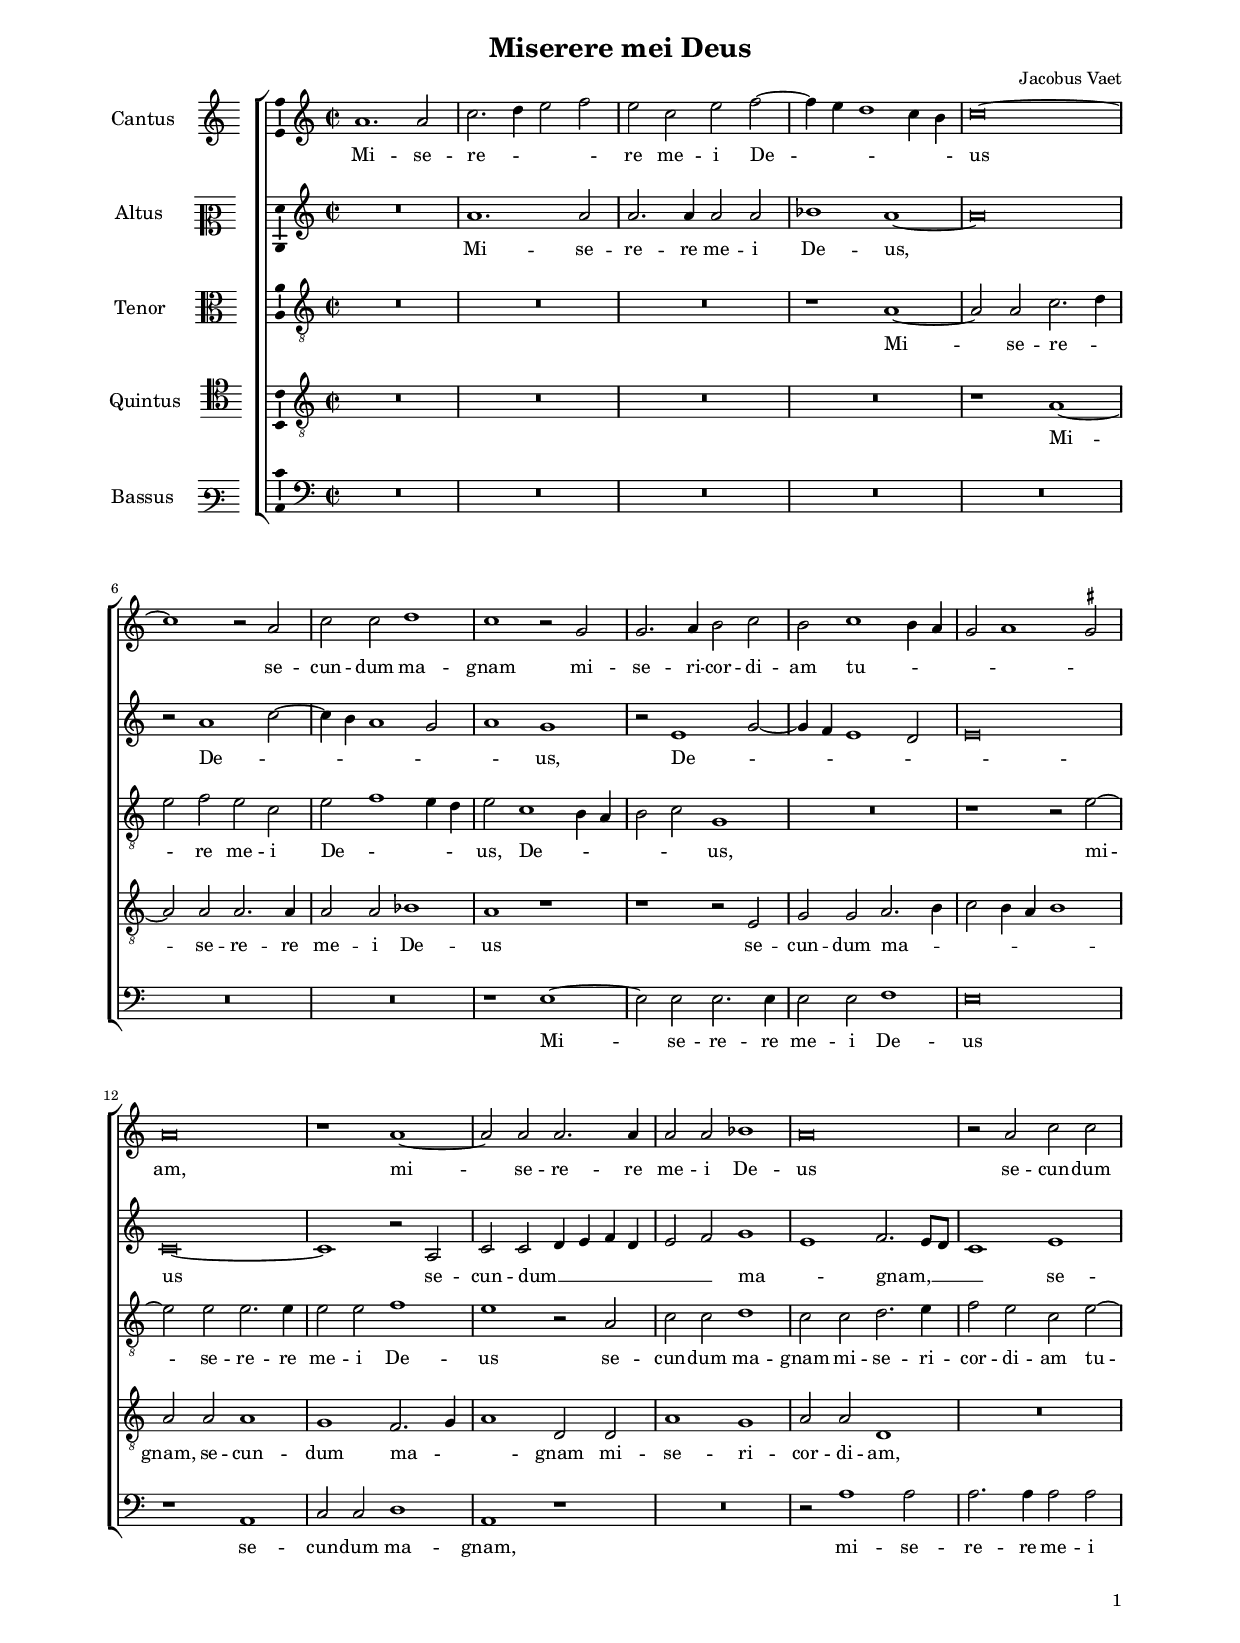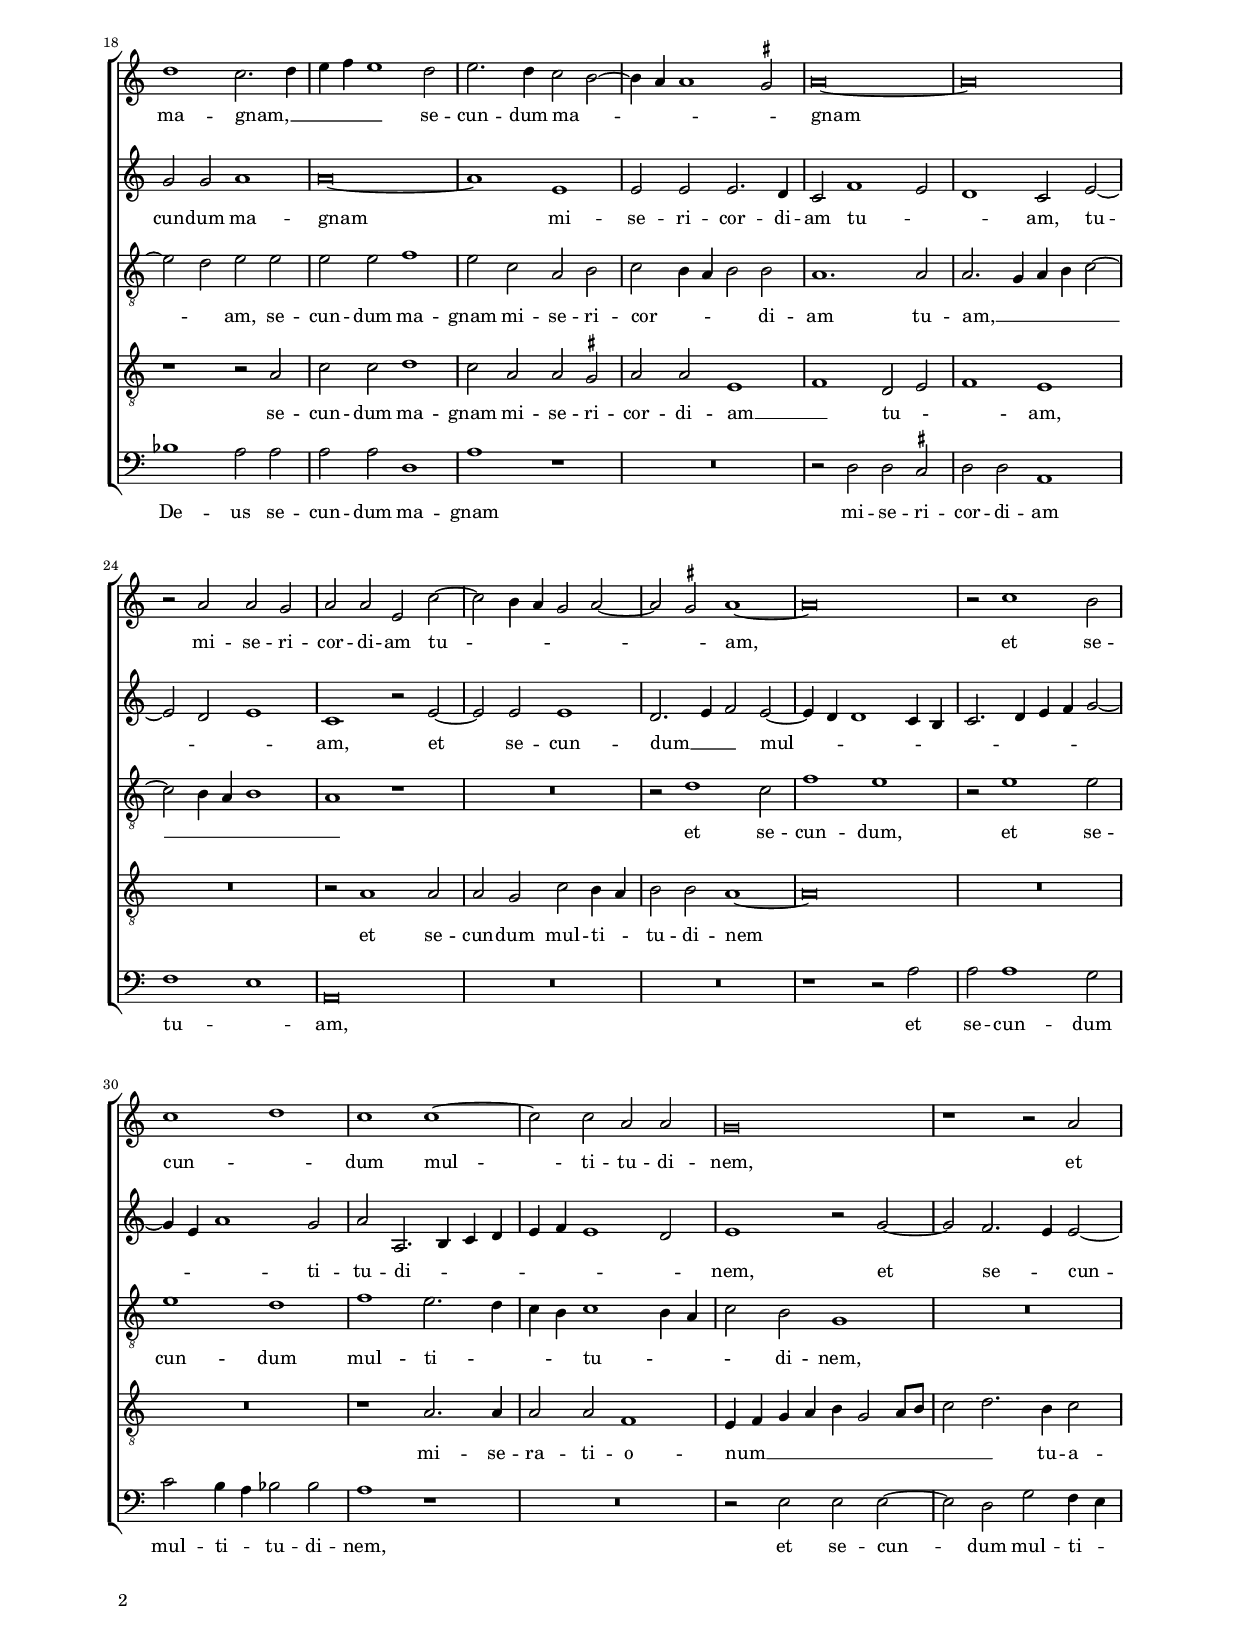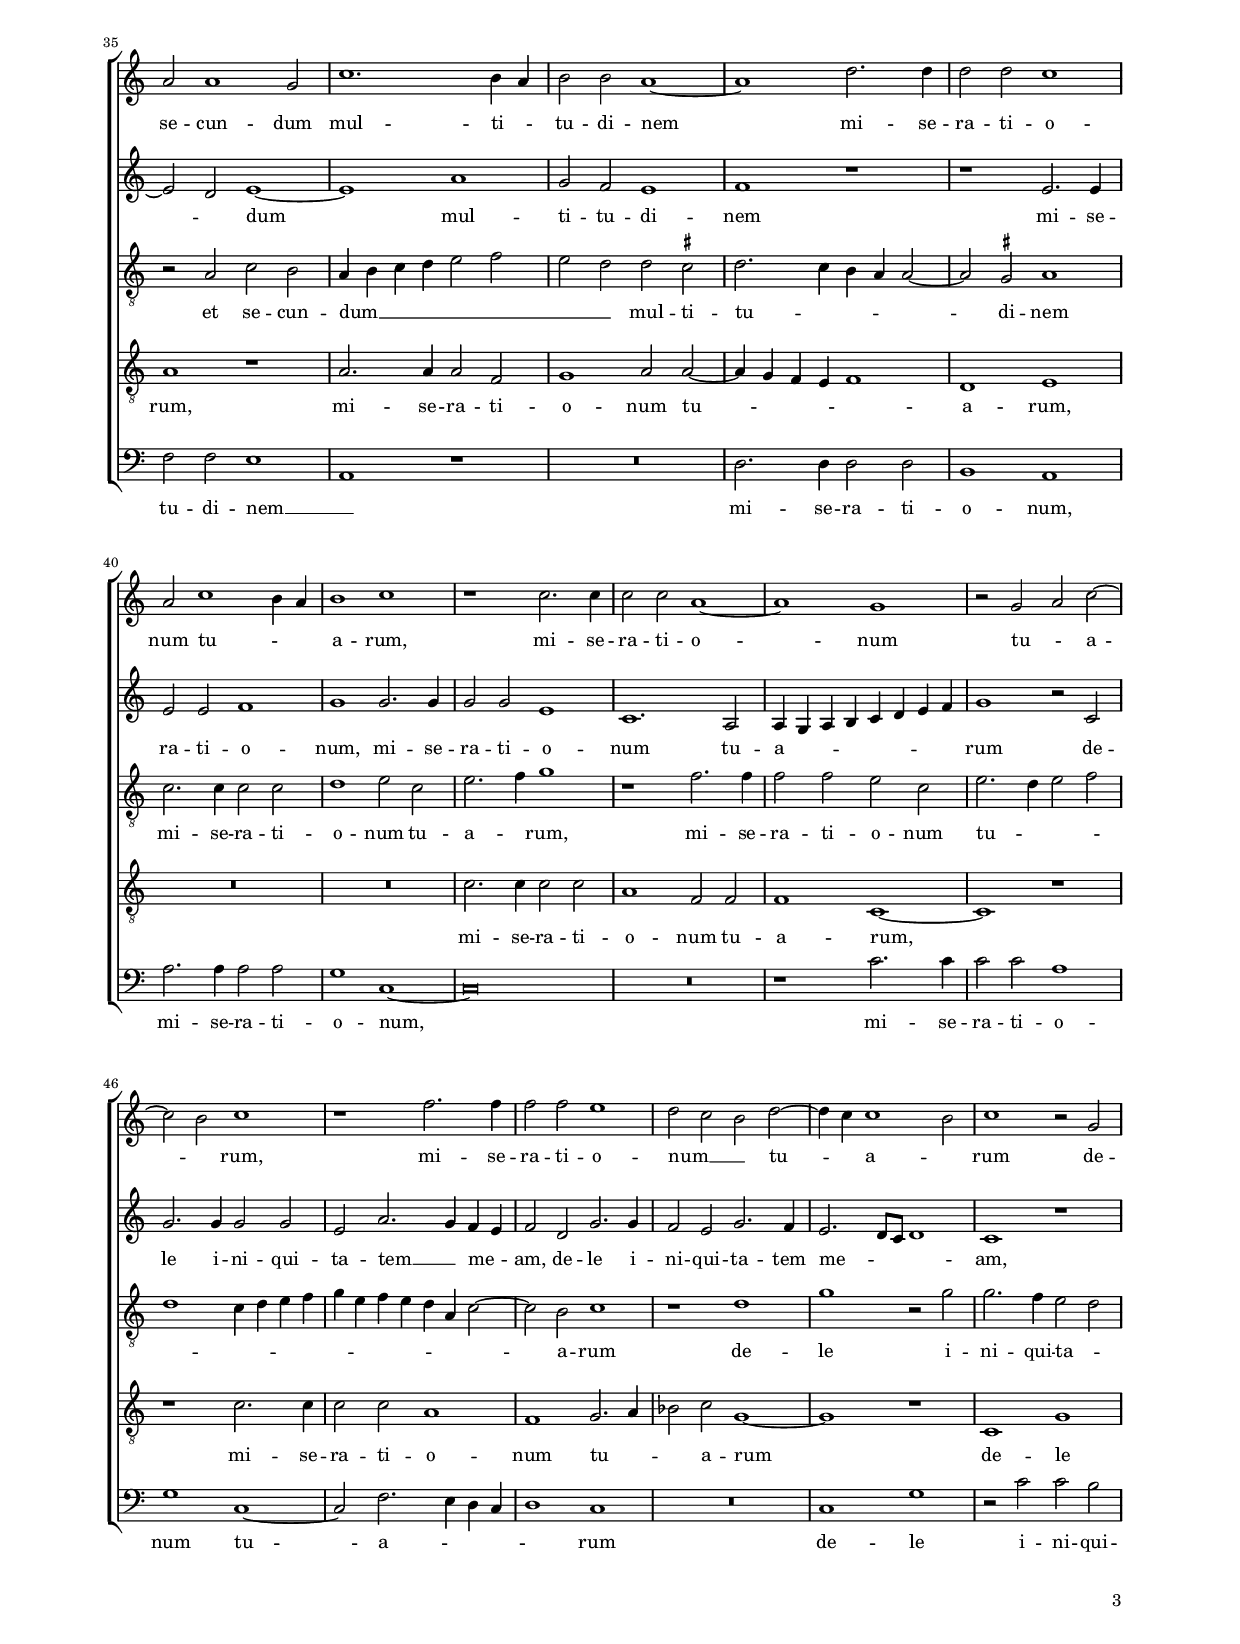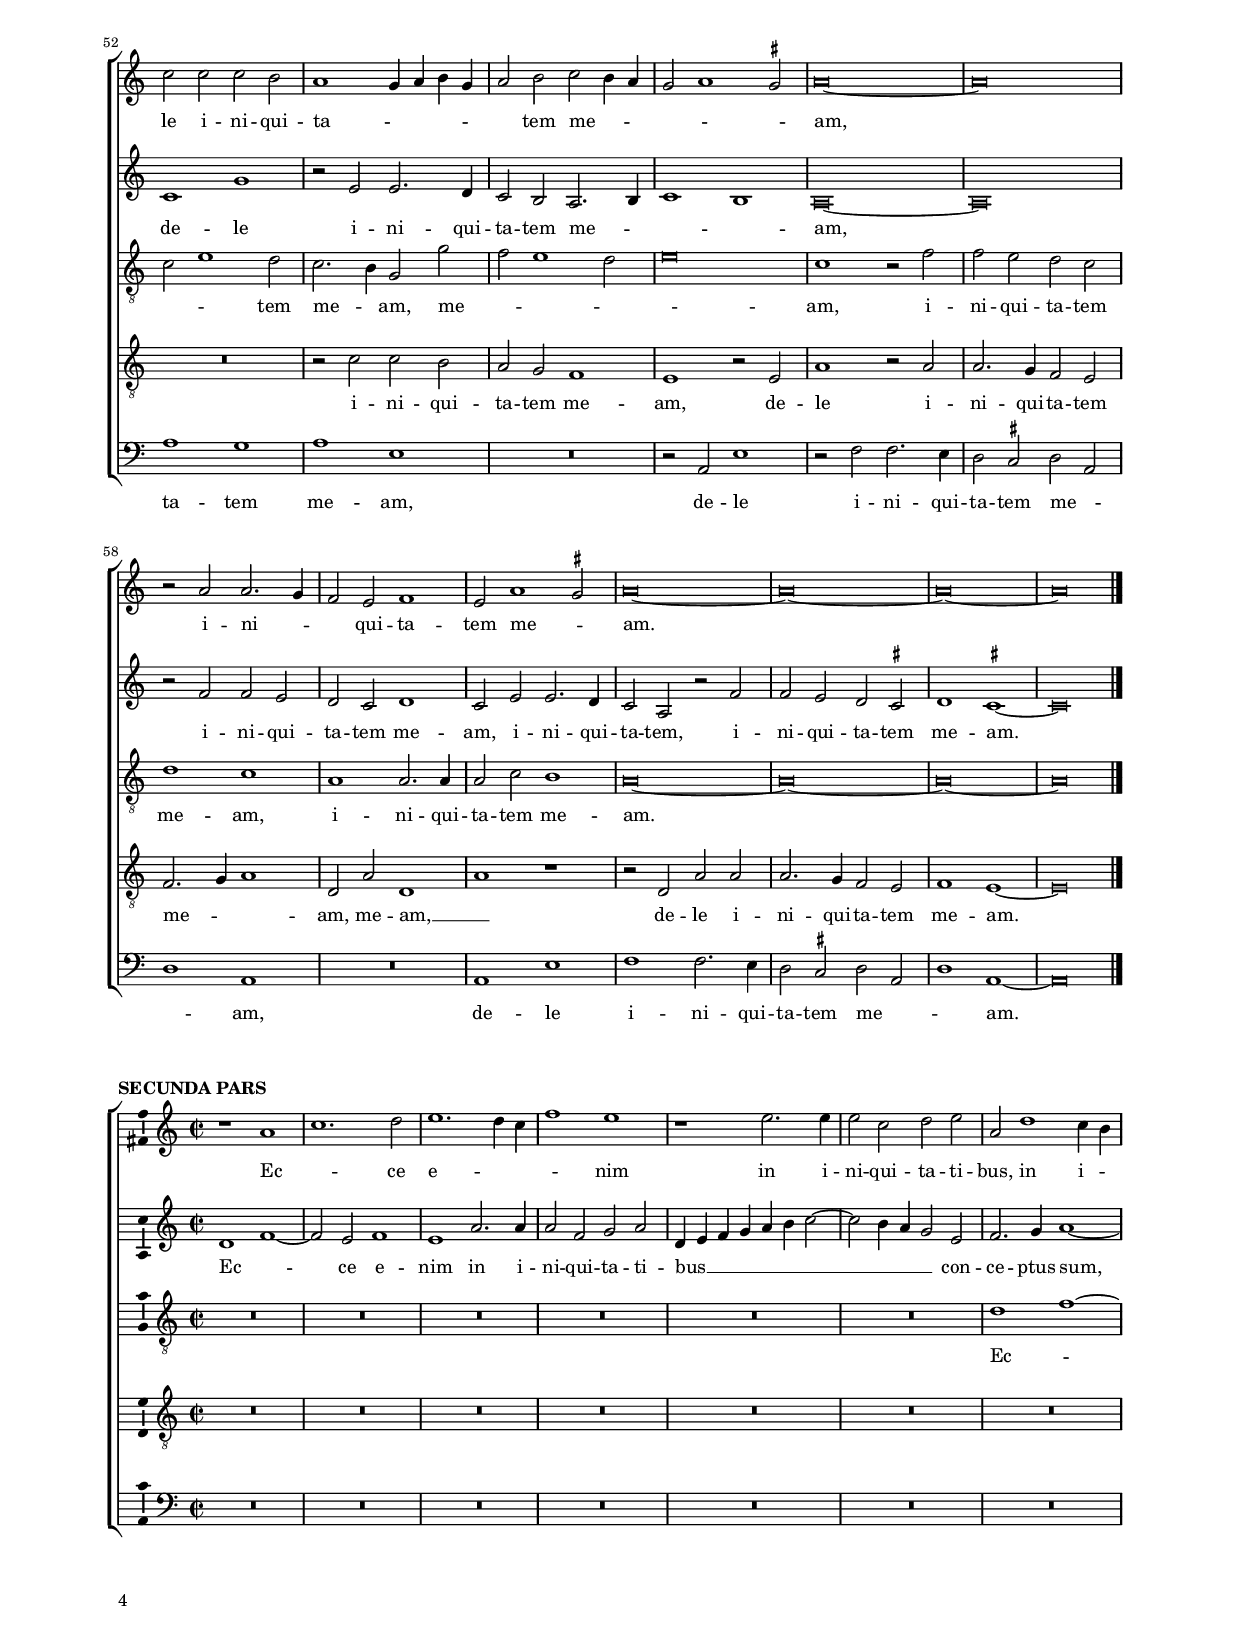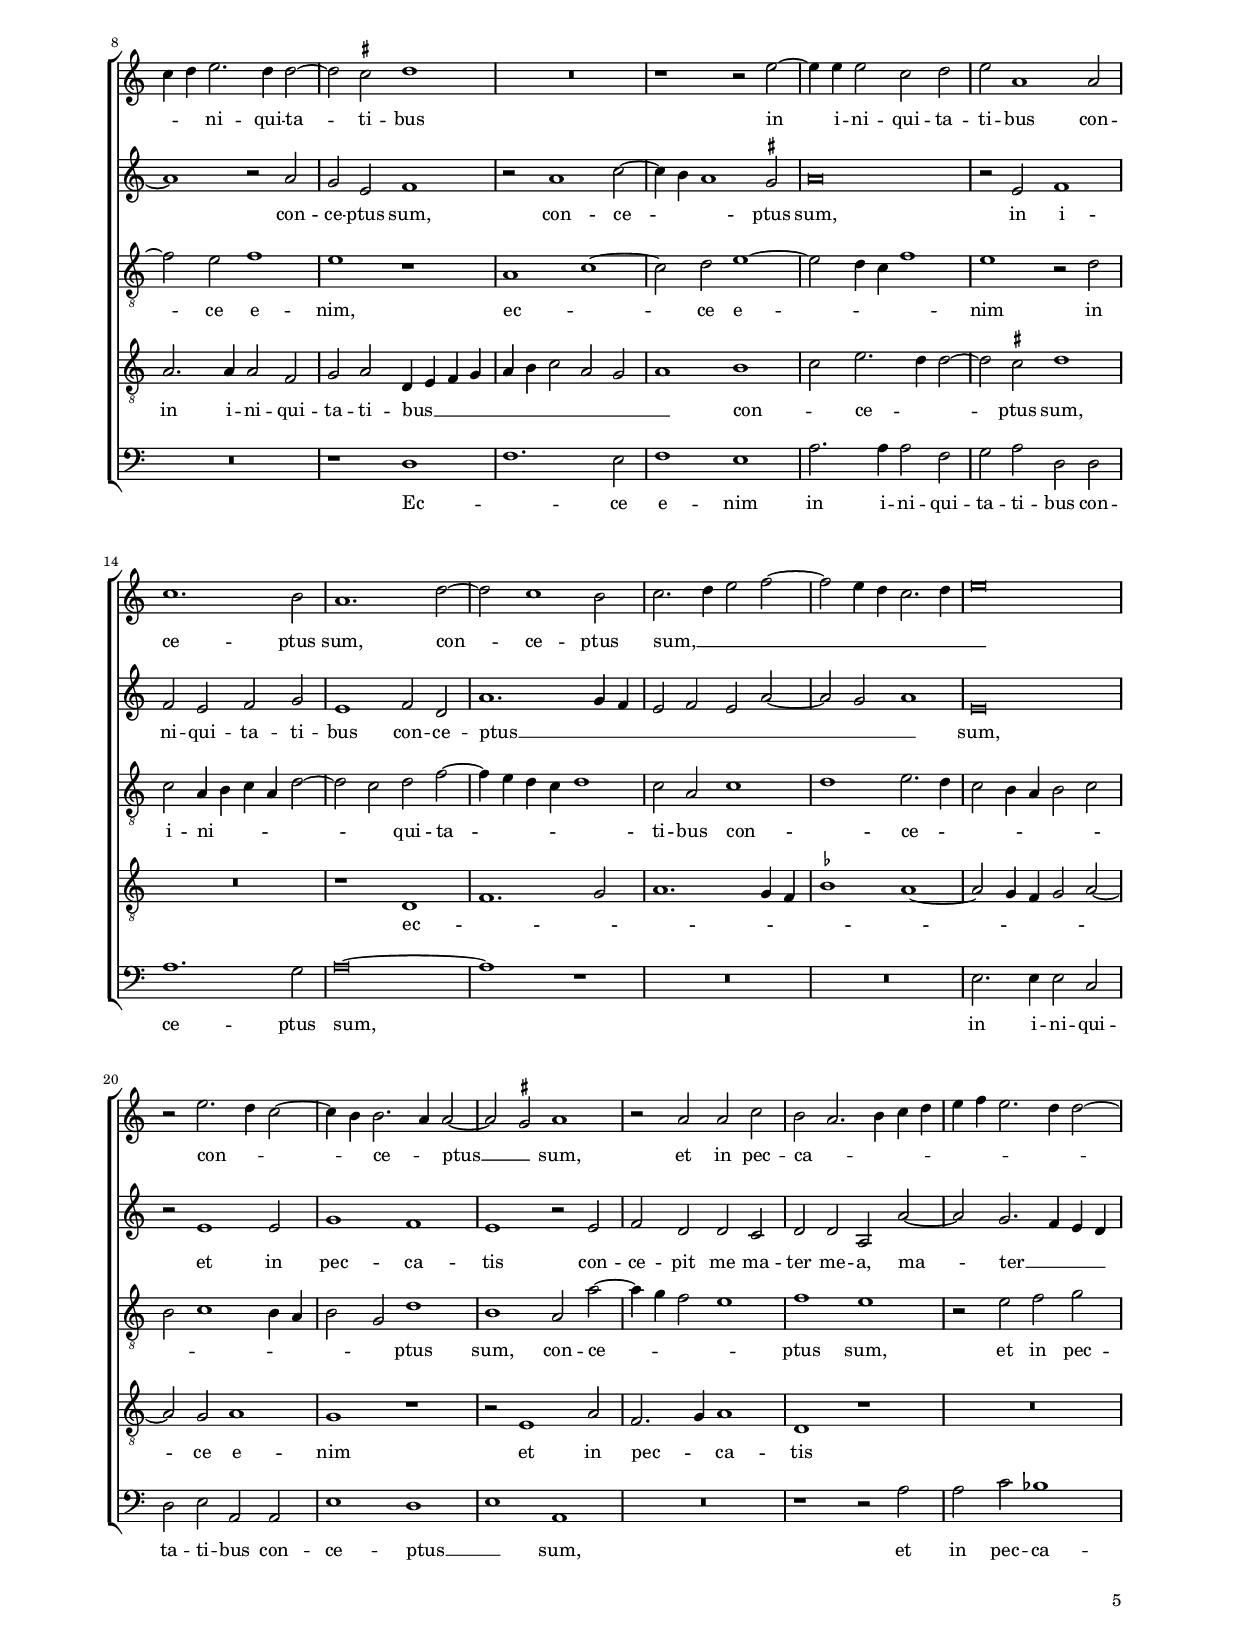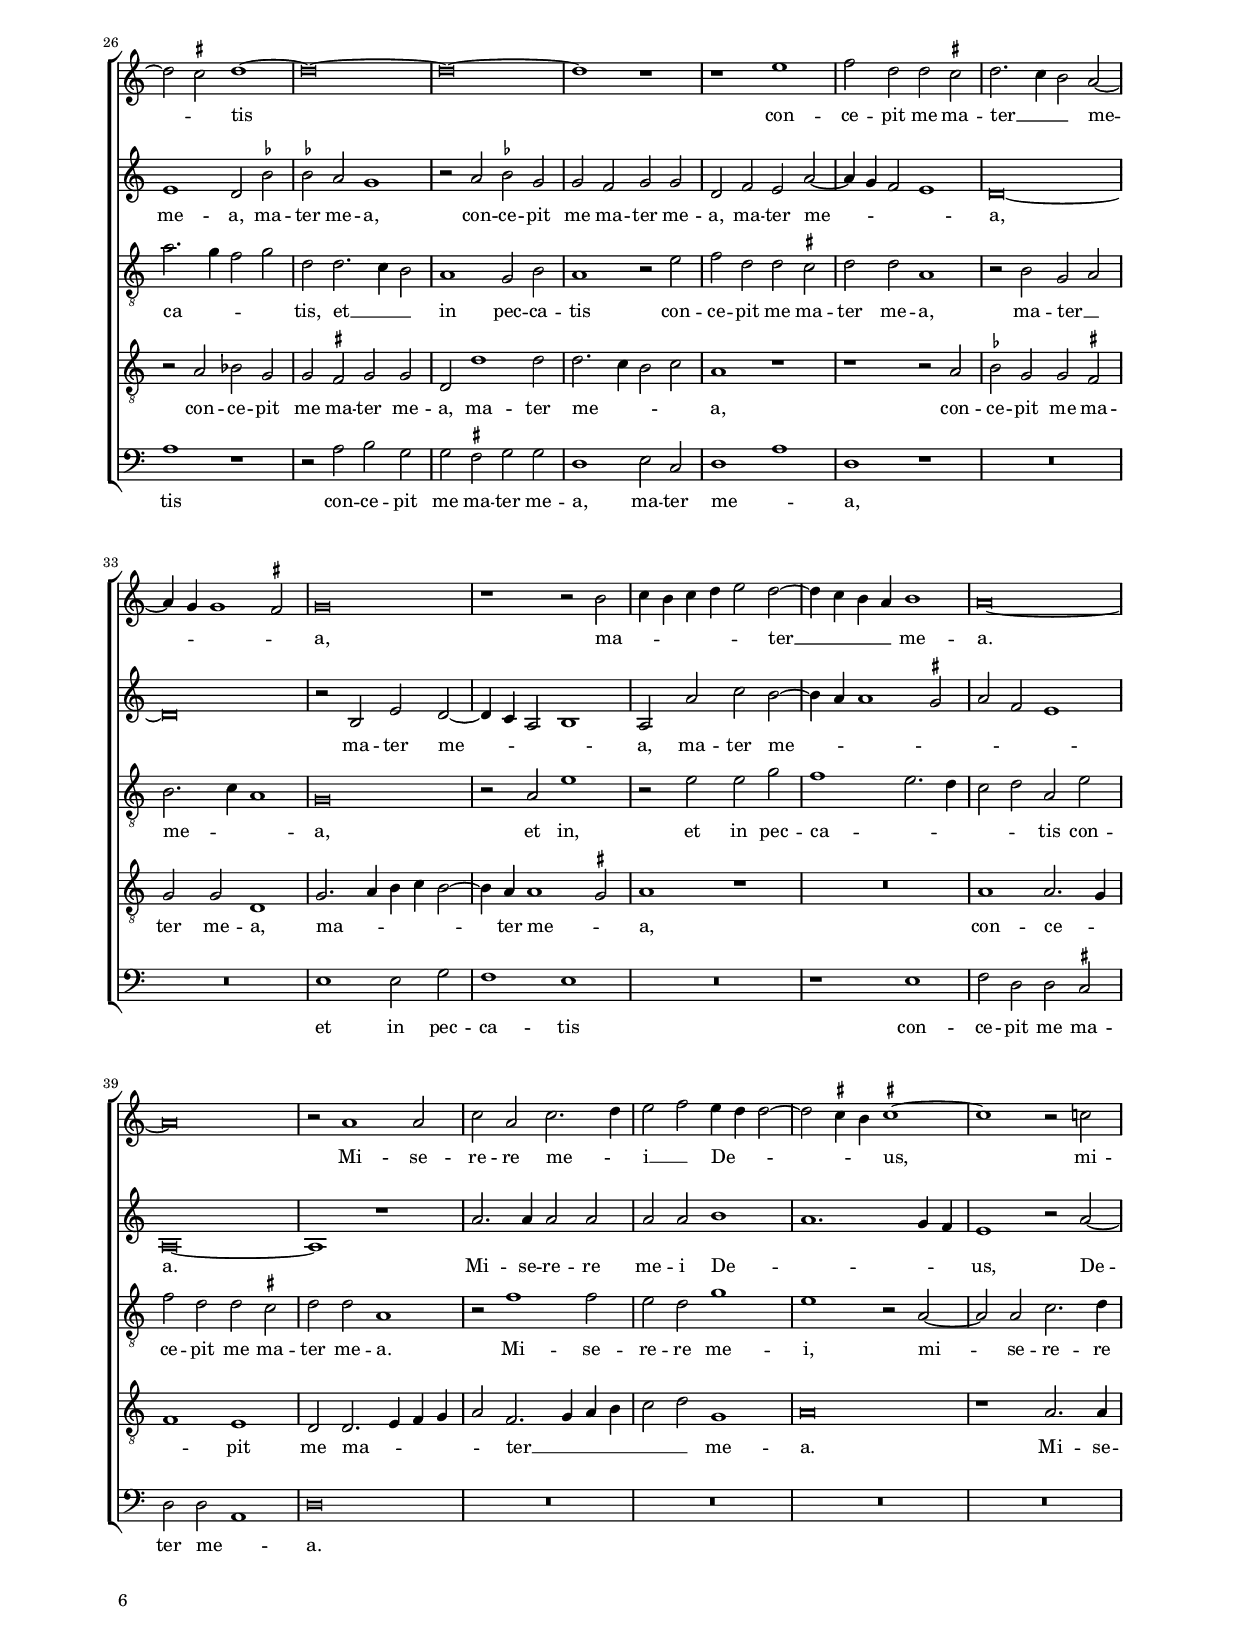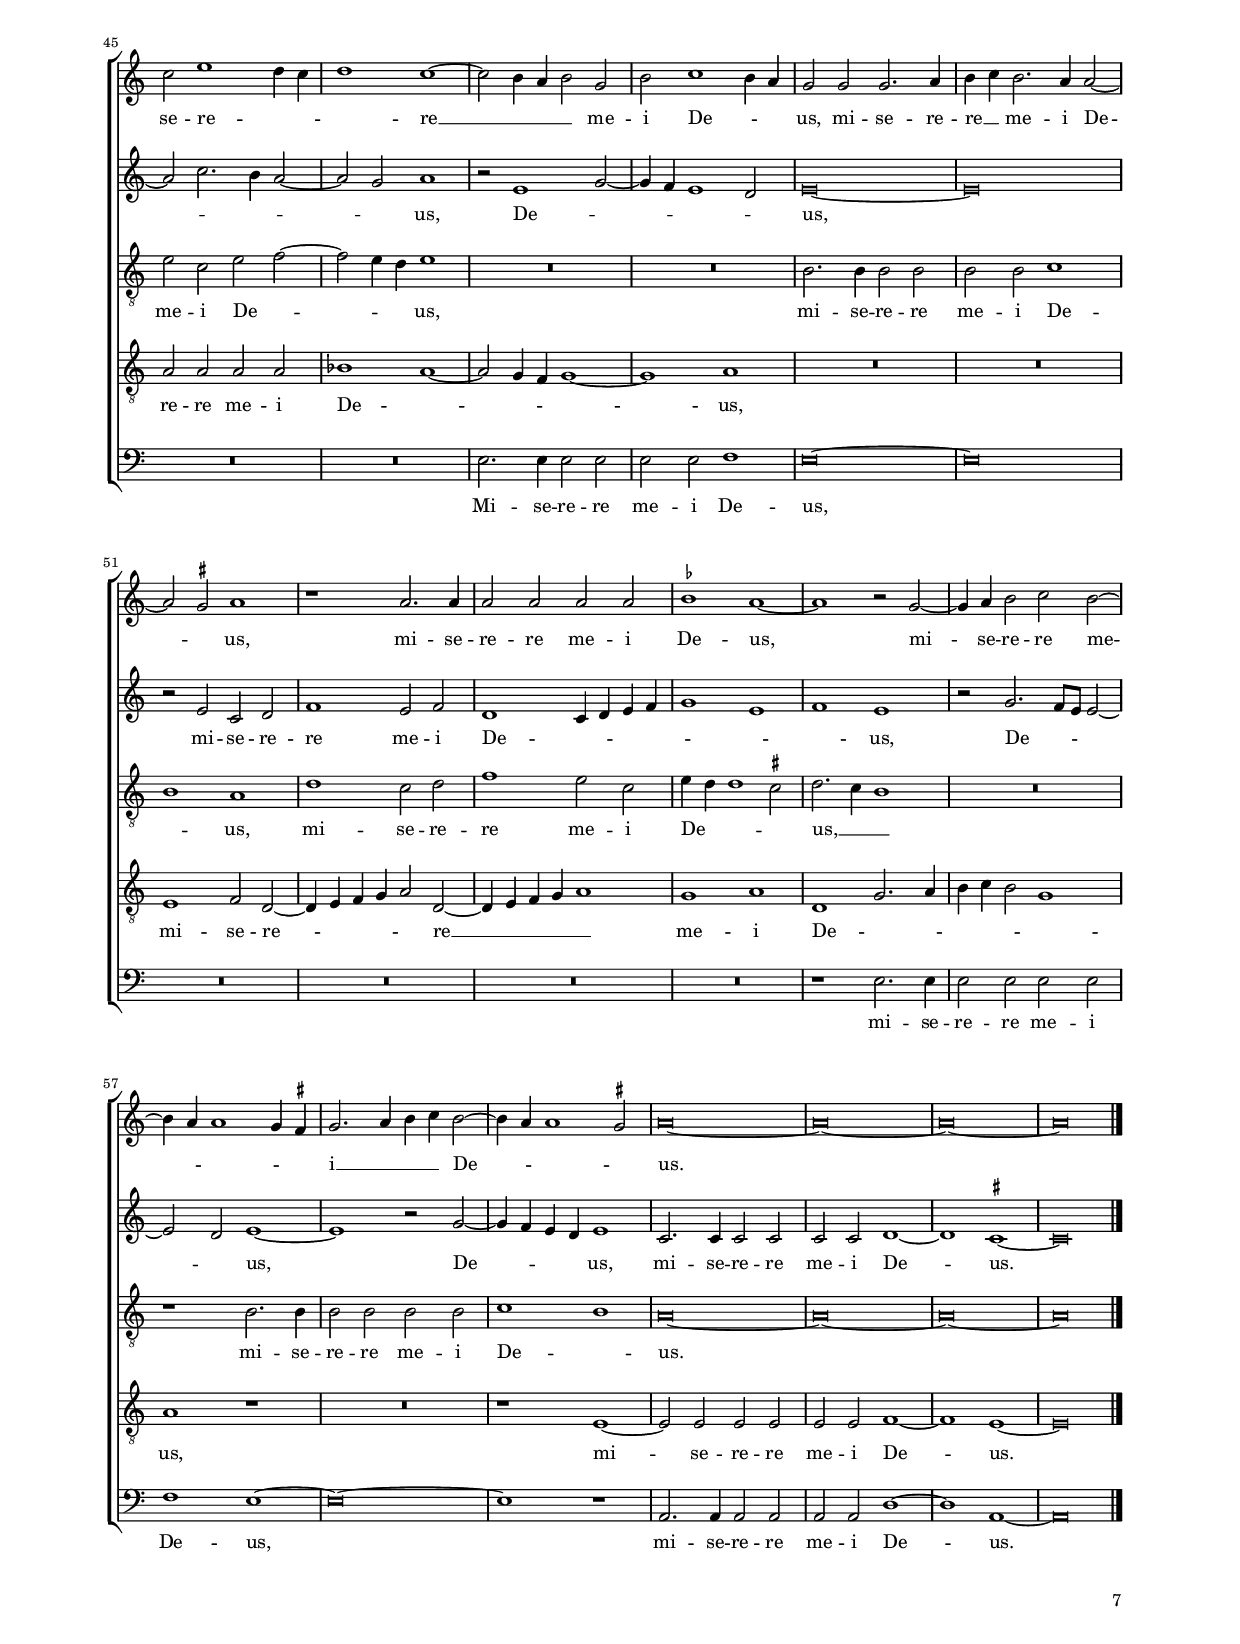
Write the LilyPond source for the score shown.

\header
{
  title="Miserere mei Deus"
  composer="Jacobus Vaet"
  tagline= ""
}

\version "2.20.0"
\language deutsch
#(set-global-staff-size 15)
% #(set-default-paper-size "letter")
#(ly:set-option 'point-and-click #f)

	
	ficta = { \once \set suggestAccidentals = ##t }
	
	forget = #(define-music-function (music) (ly:music?) #{
		\accidentalStyle forget
		$music
		\accidentalStyle default
		#})
	    

\paper
	{
	top-margin = 1.8 \cm
	bottom-margin = 1.2 \cm
	left-margin = 2 \cm
	right-margin = 2 \cm
	ragged-bottom = ##f
	ragged-last-bottom = ##t
	print-page-number = ##f
	score-system-spacing = #'((basic-distance . 16) (minimum-distance . 14) (padding . 5) (strechability . 150))
	system-system-spacing = #'((basic-distance . 16) (minimum-distance . 14) (padding . 5) (strechability . 150))
    oddFooterMarkup=\markup   \fill-line { "" \fromproperty #'page:page-number-string }
    evenFooterMarkup=\markup  \fill-line { \fromproperty #'page:page-number-string "" }
    last-bottom-spacing = #'((basic-distance . 12) (minimum-distance . 7) (padding . 4))
	systems-per-page = 3
%	page-count = 6
%	min-systems-per-page = 3
	}

global = {
    % \set Staff.autoBeaming = ##f
	\key c \major
	\time 2/2 \set Score.measureLength = #(ly:make-moment 2/1)
    \set Score.tempoHideNote = ##t
    \tempo 2 = 90
    \skip 1*2*64 \bar "|."
	}
	

incipitcantus = \markup { \score {
	{
	\set Staff.instrumentName = \markup { \fontsize #1 "Cantus" }
	\key c \major
	\clef violin
	s4 \bar ""
	}
	\layout  {
	raggedright = ##t
	indent = 1.8 \cm
	line-width = 2.5 \cm
	\context { \Staff \remove Time_signature_engraver }
	\override Staff.Clef.Y-extent = #'(0 . 0)
	}} \hspace #1 }
      
      
incipitaltus = \markup { \score {
	{
	\set Staff.instrumentName = \markup { \fontsize #1 "Altus" }
	\key c \major
	\clef mezzosoprano
	s4 \bar ""
	}
	\layout  {
	raggedright = ##t
	indent = 1.8 \cm
	line-width = 2.5 \cm
	\context { \Staff \remove Time_signature_engraver }
	\override Staff.Clef.Y-extent = #'(0 . 0)
	}} \hspace #1 }


incipittenor = \markup { \score {
	{
	\set Staff.instrumentName = \markup { \fontsize #1 "Tenor" }
	\key c \major
	\clef alto
	s4 \bar ""
	}
	\layout  {
	raggedright = ##t
	indent = 1.8 \cm
	line-width = 2.5 \cm
	\context { \Staff \remove Time_signature_engraver }
	\override Staff.Clef.Y-extent = #'(0 . 0)
	}} \hspace #1 }
      
      
incipitquintus = \markup { \score {
	{
	\set Staff.instrumentName = \markup { \fontsize #1 "Quintus" }
	\key c \major
	\clef tenor
	s4 \bar ""
	}
	\layout  {
	raggedright = ##t
	indent = 1.8 \cm
	line-width = 2.5 \cm
	\context { \Staff \remove Time_signature_engraver }
	\override Staff.Clef.Y-extent = #'(0 . 0)
	}} \hspace #1 }
      
      
incipitbassus = \markup { \score {
	{
	\set Staff.instrumentName = \markup { \fontsize #1 "Bassus" }
	\key c \major
	\clef varbaritone
	s4 \bar ""
	}
	\layout  {
	raggedright = ##t
	indent = 1.8 \cm
	line-width = 2.5 \cm
	\context { \Staff \remove Time_signature_engraver }
	\override Staff.Clef.Y-extent = #'(0 . 0)
	}} \hspace #1 }


cantus =  \relative c''
	{
	a1. a2
	c2. d4 e2 f
	e2 c e f~
	f4 e d1 c4 h
%5
	c\breve~ |
	c1 r2 a
	c2 c d1
	c1 r2 g
	g2. a4 h2 c
%10
	h2 c1 h4 a |
	g2 a1 \ficta gis2
	a\breve
	r1 a~
	a2 a a2. a4
%15
	a2 a b1 |
	a\breve
	r2 a c c
	d1 c2. d4
	e4 f e1 d2
%20
	e2. d4 c2 h~ |
	h4 a a1 \ficta gis2
	a\breve~
	a\breve
	r2 a a g
%25
	a2 a e c'~ |
	c2 h4 a g2 a~
	a2 \ficta gis a1~
	a\breve
	r2 c1 h2
%30
	c1 d |
	c1 c~
	c2 c a a
	g\breve
	r1 r2 a
%35
	a2 a1 g2 |
	c1. h4 a
	h2 h a1~
	a1 d2. d4
	d2 d c1
%40
	a2 c1 h4 a |
	h1 c
	r1 c2. c4
	c2 c a1~
	a1 g
%45
	r2 g a c~ |
	c2 h c1
	r1 f2. f4
	f2 f e1
	d2 c h d~
%50
	d4 c c1 h2 |
	c1 r2 g
	c2 c c h
	a1 g4 a h g
	a2 h c h4 a
%55
	g2 a1 \ficta gis2 |
	a\breve~
	a\breve
	r2 a a2. g4
	f2 e f1
%60
	e2 a1 \ficta gis2 |
	a\breve~
    a\breve~
    a\breve~
    a\breve |
	}


altus =  \relative c'
    {
	R\breve
	a'1. a2
	a2. a4 a2 a
	b1 a~
%5
	a\breve |
	r2 a1 c2~
	c4 h a1 g2
	a1 g
	r2 e1 g2~
%10
	g4 f e1 d2 |
	e\breve
	c\breve~
	c1 r2 a
	c2 c d4 e f d
%15
	e2 f g1 |
	e1 f2. e8 d
	c1 e
	g2 g a1
	a\breve~
%20
	a1 e |
	e2 e e2. d4
	c2 f1 e2
	d1 c2 e~
	e2 d e1
%25
	c1 r2 e~ |
	e2 e e1
	d2. e4 f2 e~
	e4 d d1 c4 h
	c2. d4 e f g2~
%30
	g4 e a1 g2 |
	a2 a,2. h4 c d
	e4 f e1 d2
	e1 r2 g~
	g2 f2. e4 e2~
%35
	e2 d e1~ |
	e1 a
	g2 f e1
	f1 r
	r1 e2. e4
%40
	e2 e f1 |
	g1 g2. g4
	g2 g e1
	c1. a2
	a4 g a h c d e f
%45
	g1 r2 c, |
	g'2. g4 g2 g
	e2 a2. g4 f e
	f2 d g2. g4
	f2 e g2. f4
%50
	e2. d8 c d1 |
	c1 r
	c1 g'
	r2 e e2. d4
	c2 h a2. h4
%55
	c1 h |
	a\breve~
	a\breve
	r2 f' f e
	d2 c d1
%60
	c2 e e2. d4 |
	c2 a r f'
	f2 e d \ficta cis
	d1 \ficta cis~
	\ficta cis\breve |
	}


tenor =  \relative c'
	{
	R\breve
	R\breve
	R\breve
	r1 a~
%5
	a2 a c2. d4 |
	e2 f e c
	e2 f1 e4 d
	e2 c1 h4 a
	h2 c g1
%10
	R\breve |
	r1 r2 e'~
	e2 e e2. e4
	e2 e f1
	e1 r2 a,
%15
	c2 c d1 |
	c2 c d2. e4
	f2 e c e~
	e2 d e e
	e2 e f1
%20
	e2 c a h |
	c2 h4 a h2 h
	a1. a2
	a2. g4 a h c2~
	c2 h4 a h1
%25
	a1 r |
	R\breve
	r2 d1 c2
	f1 e
	r2 e1 e2
%30
	e1 d |
	f1 e2. d4
	c4 h c1 h4 a
	c2 h g1
	R\breve
%35
	r2 a c h |
	a4 h c d e2 f
	e2 d d \ficta cis
	d2. c4 h a a2~
	a2 \ficta gis a1
%40
	c2. c4 c2 c |
	d1 e2 c
	e2. f4 g1
	r1 f2. f4
	f2 f e c
%45
	e2. d4 e2 f |
	d1 c4 d e f
	g4 e f e d a c2~
	c2 h c1
	r1 d
%50
	g1 r2 g |
	g2. f4 e2 d
	c2 e1 d2
	c2. h4 g2 g'
	f2 e1 d2
%55
	e\breve |
	c1 r2 f
	f2 e d c
	d1 c
	a1 a2. a4
%60
	a2 c h1 |
	a\breve~
    a\breve~
    a\breve~
    a\breve |
	}


quintus  =  \relative c'
	{
	R\breve
	R\breve
	R\breve
	R\breve
%5
	r1 a~ |
	a2 a a2. a4
	a2 a b1
	a1 r
	r1 r2 e
%10
	g2 g a2. h4 |
	c2 h4 a h1
	a2 a a1
	g1 f2. g4
	a1 d,2 d
%15
	a'1 g |
	a2 a d,1
	R\breve
	r1 r2 a'
	c2 c d1
%20
	c2 a a \ficta gis |
	a2 a e1
	f1 d2 e
	f1 e
	R\breve
%25
	r2 a1 a2 |
	a2 g c h4 a
	h2 h a1~
	a\breve
	R\breve
%30
	R\breve |
	r1 a2. a4
	a2 a f1
	e4 f g a h g2 a8 h
	c2 d2. h4 c2
%35
	a1 r |
	a2. a4 a2 f
	g1 a2 a~
	a4 g f e f1
	d1 e
%40
	R\breve |
	R\breve
	c'2. c4 c2 c
	a1 f2 f
	f1 c~
%45
	c1 r |
	r1 c'2. c4
	c2 c a1
	f1 g2. a4
	b2 c g1~
%50
	g1 r |
	c,1 g'
	R\breve
	r2 c c h
	a2 g f1
%55
	e1 r2 e |
	a1 r2 a
	a2. g4 f2 e
	f2. g4 a1
	d,2 a' d,1
%60
	a'1 r |
	r2 d, a' a
	a2. g4 f2 e
	f1 e~
	e\breve |
	}


bassus  =  \relative c
	{
	R\breve
	R\breve
	R\breve
	R\breve
%5
	R\breve |
	R\breve
	R\breve
	r1 e~
	e2 e e2. e4
%10
	e2 e f1 |
	e\breve
	r1 a,
	c2 c d1
	a1 r
%15
	R\breve |
	r2 a'1 a2
	a2. a4 a2 a
	b1 a2 a
	a2 a d,1
%20
	a'1 r |
	R\breve
	r2 d, d \ficta cis
	d2 d a1
	f'1 e
%25
	a,\breve |
	R\breve
	R\breve
	r1 r2 a'
	a2 a1 g2
%30
	c2 h4 a b!2 b |
	a1 r
	R\breve
	r2 e e e~
	e2 d g f4 e
%35
	f2 f e1 |
	a,1 r
	R\breve
	d2. d4 d2 d
	h1 a
%40
	a'2. a4 a2 a |
	g1 c,~
	c\breve
	R\breve
	r1 c'2. c4
%45
	c2 c a1 |
	g1 c,~
	c2 f2. e4 d c
	d1 c
	R\breve
%50
	c1 g' |
	r2 c c h
	a1 g
	a1 e
	R\breve
%55
	r2 a, e'1 |
	r2 f f2. e4
	d2 \ficta cis d a
	d1 a
	R\breve
%60
	a1 e' |
	f1 f2. e4
	d2 \ficta cis d a
	d1 a~
	a\breve |
	}


lyricscantus = \lyricmode {
	Mi -- se -- re -- _ _ _ re me -- i De -- _ _ _ _ us
    se -- cun -- dum ma -- gnam mi -- se -- ri -- cor -- di -- am tu -- _ _ _ _ _ am,
    mi -- se -- re -- re me -- i De -- us
    se -- cun -- dum ma -- gnam, __ _ _ _ _ 
    se -- cun -- dum ma -- _ _ _ _ gnam mi -- se -- ri -- cor -- di -- am tu -- _ _ _ _ _ am,
    et se -- cun -- _ dum mul -- ti -- tu -- di -- nem,
    et se -- cun -- dum mul -- ti -- _ tu -- di -- nem
    mi -- se -- ra -- ti -- o -- num tu -- _ _ a -- rum,
    mi -- se -- ra -- ti -- o -- num tu -- _ a -- _ rum,
    mi -- se -- ra -- ti -- o -- num __ _ _ tu -- _ a -- _ rum
    de -- le i -- ni -- qui -- ta -- _ _ _ _ _ tem me -- _ _ _ _ _ am,
    i -- ni -- _ _ qui -- ta -- tem me -- _ am.
	}


lyricsaltus = \lyricmode {
	Mi -- se -- re -- re me -- i De -- us,
    De -- _ _ _ _ _ us,
    De -- _ _ _ _ _ us
    se -- cun -- dum __ _ _ _ _ _ _ ma -- _ gnam, __ _ _ _ 
    se -- cun -- dum ma -- gnam mi -- se -- ri -- cor -- di -- am tu -- _ _ am,
    tu -- _ _ am,
    et se -- cun -- dum __ _ _ mul -- _ _ _ _ _ _ _ _ _ _ _ ti -- tu -- di -- _ _ _ _ _ _ _ nem,
    et se -- _ cun -- _ dum mul -- ti -- tu -- di -- nem
    mi -- se -- ra -- ti -- o -- num,
    mi -- se -- ra -- ti -- o -- num tu -- a -- _ _ _ _ _ _ _ rum
    de -- le i -- ni -- qui -- ta -- tem __ _ me -- _ am,
    de -- le i -- ni -- qui -- ta -- tem me -- _ _ _ am,
    de -- le i -- ni -- qui -- ta -- tem me -- _ _ _ am,
    i -- ni -- qui -- ta -- tem me -- am,
    i -- ni -- qui -- ta -- tem,
    i -- ni -- qui -- ta -- tem me -- am.
	}


lyricstenor = \lyricmode {
	Mi -- se -- re -- _ _ re me -- i De -- _ _ _ us,
    De -- _ _ _ _ us,
    mi -- se -- re -- re me -- i De -- us
    se -- cun -- dum ma -- gnam mi -- se -- ri -- cor -- di -- am tu -- _ am,
    se -- cun -- dum ma -- gnam mi -- se -- ri -- cor -- _ _ _ di -- am tu -- am, __ _ _ _ _ _ _ _ _
    et se -- cun -- dum,
    et se -- cun -- dum mul -- ti -- _ _ _ tu -- _ _ _ di -- nem,
    et se -- cun -- dum __ _ _ _ _ _ _ _ mul -- ti -- tu -- _ _ _ _ di -- nem
    mi -- se -- ra -- ti -- o -- num tu -- a -- _ rum,
    mi -- se -- ra -- ti -- o -- num tu -- _ _ _ _ _ _ _ _ _ _ _ _ _ _ _ a -- rum
    de -- le i -- ni -- qui -- ta -- _ _ _ tem me -- _ am,
    me -- _ _ _ _ am,
    i -- ni -- qui -- ta -- tem me -- am,
    i -- ni -- qui -- ta -- tem me -- am.
	}


lyricsquintus = \lyricmode {
	Mi -- se -- re -- re me -- i De -- us
    se -- cun -- dum ma -- _ _ _ _ _ gnam,
    se -- cun -- dum ma -- _ _ gnam mi -- se -- ri -- cor -- di -- am,
    se -- cun -- dum ma -- gnam mi -- se -- ri -- cor -- di -- am __ _ tu -- _ _ am,
    et se -- cun -- dum mul -- ti -- _ tu -- di -- nem
    mi -- se -- ra -- ti -- o -- num __ _ _ _ _ _ _ _ _ _ tu -- a -- rum,
    mi -- se -- ra -- ti -- o -- num tu -- _ _ _ _ a -- rum,
    mi -- se -- ra -- ti -- o -- num tu -- a -- rum,
    mi -- se -- ra -- ti -- o -- num tu -- _ _ a -- rum
    de -- le i -- ni -- qui -- ta -- tem me -- am,
    de -- le i -- ni -- qui -- ta -- tem me -- _ _ am,
    me -- am, __ _
    de -- le i -- ni -- qui -- ta -- tem me -- am.
	}


lyricsbassus = \lyricmode {
	Mi -- se -- re -- re me -- i De -- us
    se -- cun -- dum ma -- gnam,
    mi -- se -- re -- re me -- i De -- us
    se -- cun -- dum ma -- gnam mi -- se -- ri -- cor -- di -- am tu -- _ am,
    et se -- cun -- dum mul -- ti -- _ tu -- di -- nem,
    et se -- cun -- dum mul -- ti -- _ tu -- di -- nem __ _
    mi -- se -- ra -- ti -- o -- num,
    mi -- se -- ra -- ti -- o -- num,
    mi -- se -- ra -- ti -- o -- num tu -- a -- _ _ _ _ rum
    de -- le i -- ni -- qui -- ta -- tem me -- am,
    de -- le i -- ni -- qui -- ta -- tem me -- _ _ am,
    de -- le i -- ni -- qui -- ta -- tem me -- _ _ am.
	}


\score
{  
	\transpose c c {
	\new ChoirStaff \with { \override StaffGrouper.staff-staff-spacing.basic-distance = #12 }
	<<

	\new Staff << \global
	\new Voice="v1" {
		\set Staff.instrumentName=\incipitcantus
		\set Staff.midiInstrument = "reed organ"
		\clef violin
		\cantus }
	\new Lyrics \lyricsto "v1" {\lyricscantus }
	>>


	\new Staff << \global
	\new Voice="v2" {
		\set Staff.instrumentName=\incipitaltus
		\set Staff.midiInstrument = "reed organ"
                \clef violin % "G_8"
		\altus}
	\new Lyrics \lyricsto "v2" {\lyricsaltus }
	>>


	\new Staff << \global
	\new Voice="v3" {
		\set Staff.instrumentName=\incipittenor
		\set Staff.midiInstrument = "reed organ"
		\clef "G_8"
		\tenor }
	\new Lyrics \lyricsto "v3" {\lyricstenor }
	>>


	\new Staff << \global
	\new Voice="v5" {
		\set Staff.instrumentName=\incipitquintus
		\set Staff.midiInstrument = "reed organ"
		\clef "G_8"
		\quintus}
	\new Lyrics \lyricsto "v5" {\lyricsquintus }
	>>


	\new Staff << \global
	\new Voice="v4" {
		\set Staff.instrumentName=\incipitbassus
		\set Staff.midiInstrument = "reed organ"
		\clef bass
		\bassus }
	\new Lyrics \lyricsto "v4" {\lyricsbassus}
	>>

	>>
	} % transpose

	\layout
	{
	indent = 2.5 \cm
	\context { \Staff \override TimeSignature.break-visibility = #end-of-line-invisible }
	\context { \Lyrics \override VerticalAxisGroup.nonstaff-relatedstaff-spacing.padding = #1.4 }
%	\context { \Lyrics \override LyricText.font-size = #1 }
	\context { \Staff \consists "Ambitus_engraver" }
	\context { \Score \override BarNumber.padding = #2 }
	\context { \Voice \override NoteHead.style = #'baroque }
	}


\midi
	{
	}

}

%%%%%%%%%%%%%%%%%%%%  SECUNDA PARS %%%%%%%%%%%%%%%%%%%%


global = {
	\key c \major
	\time 2/2 \set Score.measureLength = #(ly:make-moment 2/1)
    \set Score.tempoHideNote = ##t
    \tempo 2 = 90
    \skip 1*2*63 \bar "|."
	}


cantus =  \relative c''
	{
    r1 a    
	c1. d2
	e1. d4 c
	f1 e
%5
	r1 e2. e4 |
	e2 c d e
	a,2 d1 c4 h
	c4 d e2. d4 d2~
	d2 \ficta cis d1
%10
	R\breve |
	r1 r2 e~
	e4 e e2 c d
	e2 a,1 a2
	c1. h2
%15
	a1. d2~ |
	d2 c1 h2
	c2. d4 e2 f~
	f2 e4 d c2. d4
	e\breve
%20
	r2 e2. d4 c2~ |
	c4 h h2. a4 a2~
	a2 \ficta gis a1
	r2 a a c
	h2 a2. h4 c d
%25
	e4 f e2. d4 d2~ |
	d2 \ficta cis d1~
	d\breve~
	d\breve~
	d1 r
%30
	r1 e |
	f2 d d \ficta cis
	d2. c4 h2 a~
	a4 g g1 \ficta fis2
	g\breve
%35
	r1 r2 h |
	c4 h c d e2 d~
	d4 c h a h1
	a\breve~
	a\breve
%40
	r2 a1 a2 |
	c2 a c2. d4
	e2 f e4 d d2~
	d2 \ficta cis4 h \ficta cis!1~
	\ficta cis1 r2 c
%45
	c2 e1 d4 c |
    d1 c~ 
    c2 h4 a h2 g
    h2 c1 h4 a
    g2 g g2. a4
%50
	h4 c h2. a4 a2~ |
    a2 \ficta gis2 a1
    r1 a2. a4
    a2 a a2 a
    \ficta b1 a~
%55
	a1 r2 g~ |
    g4 a4 h2 c h~ 
    h4 a a1 g4 \ficta fis
    g2. a4 h4 c h2~ 
    h4 a a1 \ficta gis2
%60
	a\breve~ |
    a\breve~
    a\breve~
    a\breve |
	}


altus =  \relative c'
    {
	d1 f~
	f2 e f1
	e1 a2. a4
	a2 f g a
%5
	d,4 e f g a h c2~ |
	c2 h4 a g2 e
	f2. g4 a1~
	a1 r2 a
	g2 e f1
%10
	r2 a1 c2~ |
	c4 h a1 \ficta gis2
	a\breve
	r2 e f1
	f2 e f g
%15
	e1 f2 d |
	a'1. g4 f
	e2 f e a~
	a2 g a1
	e\breve
%20
	r2 e1 e2 |
	g1 f
	e1 r2 e
	f2 d d c
	d2 d a a'~
%25
	a2 g2. f4 e d |
	e1 d2 \ficta b'
	\ficta b2 a g1
	r2 a \ficta b g
	g2 f g g
%30
	d2 f e a~ |
	a4 g f2 e1
	d\breve~
	d\breve
	r2 h e2 d~
%35
    d4 c a2 h1 |
	a2 a' c h~
	h4 a a1 \ficta gis2
	a2 f e1
	a,\breve~
%40
	a1 r |
	a'2. a4 a2 a
	a2 a h1
	a1. g4 f
	e1 r2 a~
%45
	a2 c2. h4 a2~ |
	a2 g a1
	r2 e1 g2~
	g4 f e1 d2
	e\breve~
%50
	e\breve |
	r2 e c d
	f1 e2 f
	d1 c4 d e f
	g1 e
%55
	f1 e |
	r2 g2. f8 e e2~
	e2 d e1~
	e1 r2 g~
	g4 f e d e1
%60
	c2. c4 c2 c |
	c2 c d1~
	d1 \ficta cis~
	\ficta cis\breve |
	}


tenor =  \relative c'
	{
	R\breve
	R\breve
	R\breve
	R\breve
%5
	R\breve |
	R\breve
	d1 f~
	f2 e f1
	e1 r
%10
	a,1 c~ |
	c2 d e1~
	e2 d4 c f1
	e1 r2 d
	c2 a4 h c a d2~
%15
	d2 c d f~ |
	f4 e d c d1
	c2 a c1
	d1 e2. d4
	c2 h4 a h2 c
%20
	h2 c1 h4 a |
	h2 g d'1
	h1 a2 a'~
	a4 g f2 e1
	f1 e
%25
	r2 e f g |
	a2. g4 f2 g
	d2 d2. c4 h2
	a1 g2 h
	a1 r2 e'
%30
	f2 d d \ficta cis |
	d2 d a1
	r2 h g a
	h2. c4 a1
	g\breve
%35
	r2 a e'1 |
	r2 e e g
	f1 e2. d4
	c2 d a e'
	f2 d d \ficta cis
%40
	d2 d a1 |
	r2 f'1 f2
	e2 d g1
	e1 r2 a,~
	a2 a c2. d4
%45
	e2 c e f~ |
	f2 e4 d e1
	R\breve
	R\breve
	h2. h4 h2 h
%50
	h2 h c1 |
	h1 a
	d1 c2 d
	f1 e2 c
	e4 d d1 \ficta cis2
%55
	d2. c4 h1 |
	R\breve
	r1 h2. h4
	h2 h h h
	c1 h
%60
	a\breve~ |
	a\breve~
	a\breve~
	a\breve |
	}


quintus  =  \relative c'
	{
	R\breve
	R\breve
	R\breve
	R\breve
%5
	R\breve |
	R\breve
	R\breve
	a2. a4 a2 f
	g2 a d,4 e f g
%10
	a4 h c2 a g |
	a1 h
	c2 e2. d4 d2~
	d2 \ficta cis d1
	R\breve
%15
	r1 d, |
	f1. g2
	a1. g4 f
	\ficta b1 a~
	a2 g4 f g2 a~
%20
	a2 g a1 |
	g1 r
	r2 e1 a2
	f2. g4 a1
	d,1 r
%25
	R\breve |
	r2 a' b g
	g2 \ficta fis g g
	d2 d'1 d2
	d2. c4 h2 c
%30
	a1 r |
	r1 r2 a
	\ficta b2 g g \ficta fis
	g2 g d1
	g2. a4 h c h2~
%35
	h4 a a1 \ficta gis2 |
	a1 r
	R\breve
	a1 a2. g4
	f1 e
%40
	d2 d2. e4 f g |
	a2 f2. g4 a h
	c2 d g,1
	a\breve
	r1 a2. a4
%45
	a2 a a a |
	b1 a~
	a2 g4 f g1~
	g1 a
	R\breve
%50
	R\breve |
	e1 f2 d~
	d4 e f g a2 d,~
	d4 e f g a1
	g1 a
%55
	d,1 g2. a4 |
	h4 c h2 g1
	a1 r
	R\breve
	r1 e~
%60
	e2 e e e |
	e2 e f1~
	f1 e~
	e\breve |
	}


bassus  =  \relative c
	{
	R\breve
	R\breve
	R\breve
	R\breve
%5
	R\breve |
	R\breve
	R\breve
	R\breve
	r1 d
%10
	f1. e2 |
	f1 e
	a2. a4 a2 f
	g2 a d, d
	a'1. g2
%15
	a\breve~ |
	a1 r
	R\breve
	R\breve
	e2. e4 e2 c
%20
	d2 e a, a |
	e'1 d
	e1 a,
	R\breve
	r1 r2 a'
%25
	a2 c b1 |
	a1 r
	r2 a h g
	g2 \ficta fis g g
	d1 e2 c
%30
	d1 a' |
	d,1 r
	R\breve
	R\breve
	e1 e2 g
%35
	f1 e |
	R\breve
	r1 e
	f2 d d \ficta cis
	d2 d a1
%40
	d\breve |
	R\breve
	R\breve
	R\breve
	R\breve
%45
	R\breve |
	R\breve
	e2. e4 e2 e
	e2 e f1
	e\breve~
%50
	e\breve |
	R\breve
	R\breve
	R\breve
	R\breve
%55
	r1 e2. e4 |
	e2 e e e
	f1 e~
	e\breve~
	e1 r
%60
	a,2. a4 a2 a |
	a2 a d1~
	d1 a~
	a\breve |
	}


lyricscantus = \lyricmode {
	Ec -- _ ce e -- _ _ _ nim
    in i -- ni -- qui -- ta -- ti -- bus,
    in i -- _ _ _ ni -- qui -- ta -- ti -- bus
    in i -- ni -- qui -- ta -- ti -- bus
    con -- ce -- ptus sum,
    con -- ce -- ptus sum, __ _ _ _ _ _ _ _ _
    con -- _ _ _ ce -- _ ptus __ _ sum,
    et in pec -- ca -- _ _ _ _ _ _ _ _ _ _ tis
    con -- ce -- pit me ma -- ter __ _ _ me -- _ _ _ a,
    ma -- _ _ _ _ _ ter __ _ _ _ me -- a.
    Mi -- se -- re -- re me -- _ i __ _ De -- _ _ _ _ us,
    mi -- se -- re -- _ _ _ re __ _ _ _ me -- i De -- _ _ us,
    mi -- se -- re -- re __ _ me -- i De -- _ us,
    mi -- se -- re -- re me -- i De -- us,
    mi -- se -- re -- re me -- _ _ _ _ i __ _ _ _ De -- _ _ _ us.
	}


lyricsaltus = \lyricmode {
	Ec -- _ ce e -- nim
    in i -- ni -- qui -- ta -- ti -- bus __ _ _ _ _ _ _ _ _ _ 
    con -- ce -- ptus sum,
    con -- ce -- ptus sum,
    con -- ce -- _ _ ptus sum,
    in i -- ni -- qui -- ta -- ti -- bus
    con -- ce -- ptus __ _ _ _ _ _ _ _ _ sum,
    et in pec -- ca -- tis
    con -- ce -- pit me ma -- ter me -- a,
    ma -- ter __ _ _ _ me -- a,
    ma -- ter me -- a,
    con -- ce -- pit me ma -- ter me -- a,
    ma -- ter me -- _ _ _ a,
    ma -- ter me -- _ _ _ a,
    ma -- ter me -- _ _ _ _ _ _ a.
    Mi -- se -- re -- re me -- i De -- _ _ _ us,
    De -- _ _ _ _ us,
    De -- _ _ _ _ us,
    mi -- se -- re -- re me -- i De -- _ _ _ _ _ _ _ us,
    De -- _ _ _ _ us,
    De -- _ _ _ us,
    mi -- se -- re -- re me -- i De -- us.
	}


lyricstenor = \lyricmode {
	Ec -- _ ce e -- nim,
    ec -- _ ce e -- _ _ _ nim
    in i -- ni -- _ _ _ _ _ qui -- ta -- _ _ _ _ ti -- bus
    con -- _ ce -- _ _ _ _ _ _ _ _ _ _ _ _ ptus sum,
    con -- ce -- _ _ _ ptus sum,
    et in pec -- ca -- _ _ _ tis,
    et __ _ _ in pec -- ca -- tis
    con -- ce -- pit me ma -- ter me -- a,
    ma -- ter __ _ me -- _ _ a,
    et in,
    et in pec -- ca -- _ _ _ _ tis con -- ce -- pit me
    ma -- ter me -- a.
    Mi -- se -- re -- re me -- i,
    mi -- se -- re -- re me -- i De -- _ _ _ us,
    mi -- se -- re -- re me -- i De -- _ us,
    mi -- se -- re -- re me -- i De -- _ _ _ us, __ _ _
    mi -- se -- re -- re me -- i De -- _ us.
	}


lyricsquintus = \lyricmode {
    in i -- ni -- qui -- ta -- ti -- bus __ _ _ _ _ _ _ _ _ _ 
    con -- _ ce -- _ _ ptus sum,
    ec -- _ _ _ _ _ _ _ _ _ _ _ ce e -- nim
    et in pec -- _ ca -- tis
    con -- ce -- pit me ma -- ter me -- a,
    ma -- ter me -- _ _ _ a,
    con -- ce -- pit me ma -- ter me -- a,
    ma -- _ _ _ _ ter me -- _ a,
    con -- ce -- _ _ pit me ma -- _ _ _ _ ter __ _ _ _ _ _ me -- a.
    Mi -- se -- re -- re me -- i De -- _ _ _ _ us,
    mi -- se -- re -- _ _ _ _ re __ _ _ _ _ me -- i De -- _ _ _ _ _ _ us,
    mi -- se -- re -- re me -- i De -- us.
	}


lyricsbassus = \lyricmode {
	Ec -- _ ce e -- nim
    in i -- ni -- qui -- ta -- ti -- bus
    con -- ce -- ptus sum,
    in i -- ni -- qui -- ta -- ti -- bus
    con -- ce -- ptus __ _ sum,
    et in pec -- ca -- tis
    con -- ce -- pit me ma -- ter me -- a,
    ma -- ter me -- _ a,
    et in pec -- ca -- tis
    con -- ce -- pit me ma -- ter me -- _ a.
    Mi -- se -- re -- re me -- i De -- us,
    mi -- se -- re -- re me -- i De -- us,
    mi -- se -- re -- re me -- i De -- us.
	}


\score
	{  
	\transpose c c {
	\new ChoirStaff \with { \override StaffGrouper.staff-staff-spacing.basic-distance = #12 }
	<<

	\new Staff <<\global
	\new Voice="v1" {
	  %\set Staff.instrumentName=Cantus
      %\set Staff.instrumentName=\incipitcantus
		\set Staff.midiInstrument = "reed organ"
		\clef violin
		\cantus }
	\new Lyrics \lyricsto "v1" {\lyricscantus }
	>>


	\new Staff << \global
	\new Voice="v2" {
	  %\set Staff.instrumentName=Altus
      %\set Staff.instrumentName=\incipitaltus
		\set Staff.midiInstrument = "reed organ"
		\clef violin % "G_8"
		\altus}
	\new Lyrics \lyricsto "v2" {\lyricsaltus }
	>>


	\new Staff <<\global
	\new Voice="v3" {
	  %\set Staff.instrumentName=Tenor
      %\set Staff.instrumentName=\incipittenor
		\set Staff.midiInstrument = "reed organ"
		\clef "G_8"
		\tenor }
	\new Lyrics \lyricsto "v3" {\lyricstenor }
	>>


	\new Staff << \global
	\new Voice="v5" {
	  %\set Staff.instrumentName=Quintus
      %\set Staff.instrumentName=\incipitquintus
		\set Staff.midiInstrument = "reed organ"
		\clef "G_8"
		\quintus}
	\new Lyrics \lyricsto "v5" {\lyricsquintus }
	>>


	\new Staff <<\global
	\new Voice="v4" {
	  %\set Staff.instrumentName=Bassus
      %\set Staff.instrumentName=\incipitbassus
		\set Staff.midiInstrument = "reed organ"
		\clef bass
		\bassus }
	\new Lyrics \lyricsto "v4" {\lyricsbassus}
	>>
	
	>>
	} % transpose

	\layout
	{
	indent = 0 \cm
	\context { \Staff \override TimeSignature.break-visibility = #end-of-line-invisible }
	\context { \Lyrics \override VerticalAxisGroup.nonstaff-relatedstaff-spacing.padding = #1.4 }
%	\context { \Lyrics \override LyricText.font-size = #1 }
	\context { \Staff \consists "Ambitus_engraver" }
	\context { \Score \override BarNumber.padding = #2 }
	\context { \Voice \override NoteHead.style = #'baroque }
	}

    \header { piece = \markup { \raise #2 \bold "SECUNDA PARS"} }

\midi
	{
	}
	
}

% EOF
